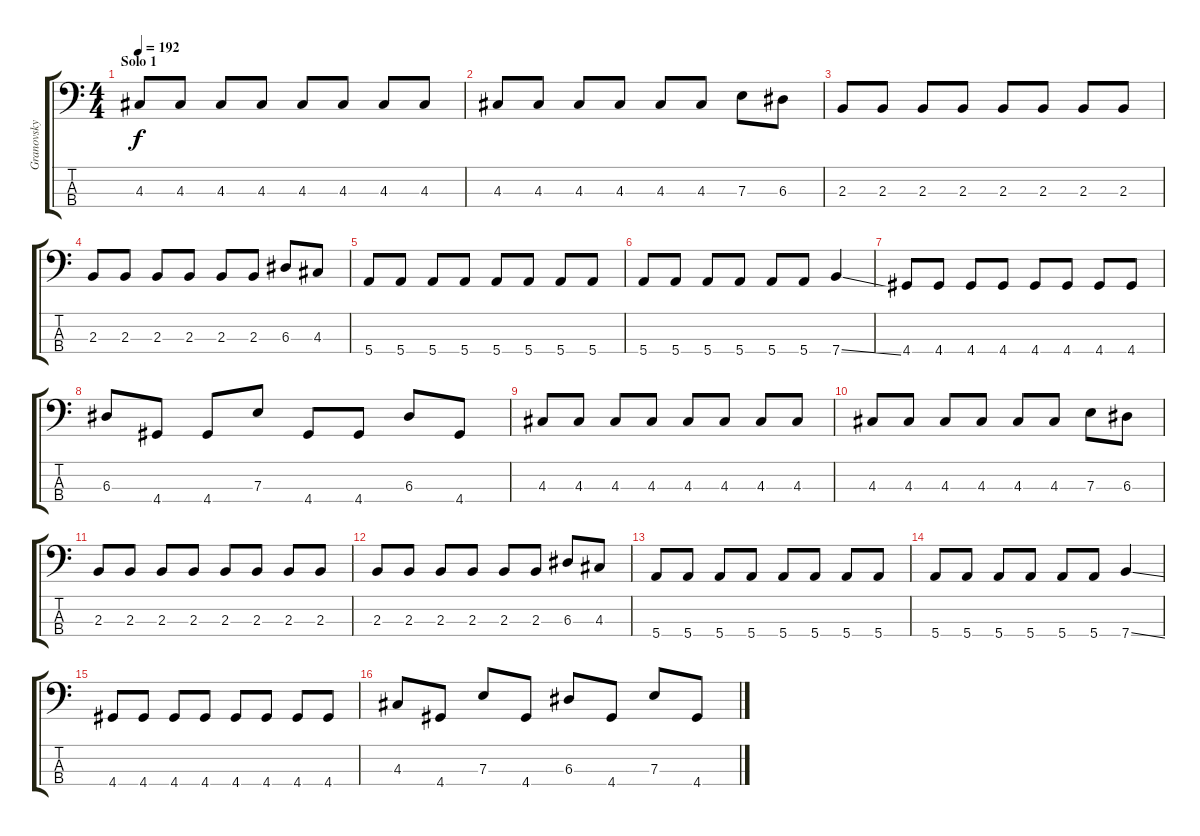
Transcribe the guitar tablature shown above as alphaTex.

\track ("Granovsky" "Granovsky") {instrument electricbassfinger}
\staff {score tabs}
\tuning (G2 D2 A1 E1) {hide}
\ts (4 4)
\section ("" "Solo 1")
\tempo 192
\clef f4
\ks c
4.3.8{dy f} 4.3.8 4.3.8 4.3.8 4.3.8 4.3.8 4.3.8 4.3.8 |
4.3.8 4.3.8 4.3.8 4.3.8 4.3.8 4.3.8 7.3.8 6.3.8 |
2.3.8 2.3.8 2.3.8 2.3.8 2.3.8 2.3.8 2.3.8 2.3.8 |
2.3.8 2.3.8 2.3.8 2.3.8 2.3.8 2.3.8 6.3.8 4.3.8 |
5.4.8 5.4.8 5.4.8 5.4.8 5.4.8 5.4.8 5.4.8 5.4.8 |
5.4.8 5.4.8 5.4.8 5.4.8 5.4.8 5.4.8 7.4{ss}.4 |
4.4.8 4.4.8 4.4.8 4.4.8 4.4.8 4.4.8 4.4.8 4.4.8 |
6.3.8 4.4.8 4.4.8 7.3.8 4.4.8 4.4.8 6.3.8 4.4.8 |
4.3.8 4.3.8 4.3.8 4.3.8 4.3.8 4.3.8 4.3.8 4.3.8 |
4.3.8 4.3.8 4.3.8 4.3.8 4.3.8 4.3.8 7.3.8 6.3.8 |
2.3.8 2.3.8 2.3.8 2.3.8 2.3.8 2.3.8 2.3.8 2.3.8 |
2.3.8 2.3.8 2.3.8 2.3.8 2.3.8 2.3.8 6.3.8 4.3.8 |
5.4.8 5.4.8 5.4.8 5.4.8 5.4.8 5.4.8 5.4.8 5.4.8 |
5.4.8 5.4.8 5.4.8 5.4.8 5.4.8 5.4.8 7.4{ss}.4 |
4.4.8 4.4.8 4.4.8 4.4.8 4.4.8 4.4.8 4.4.8 4.4.8 |
4.3.8 4.4.8 7.3.8 4.4.8 6.3.8 4.4.8 7.3.8 4.4.8
